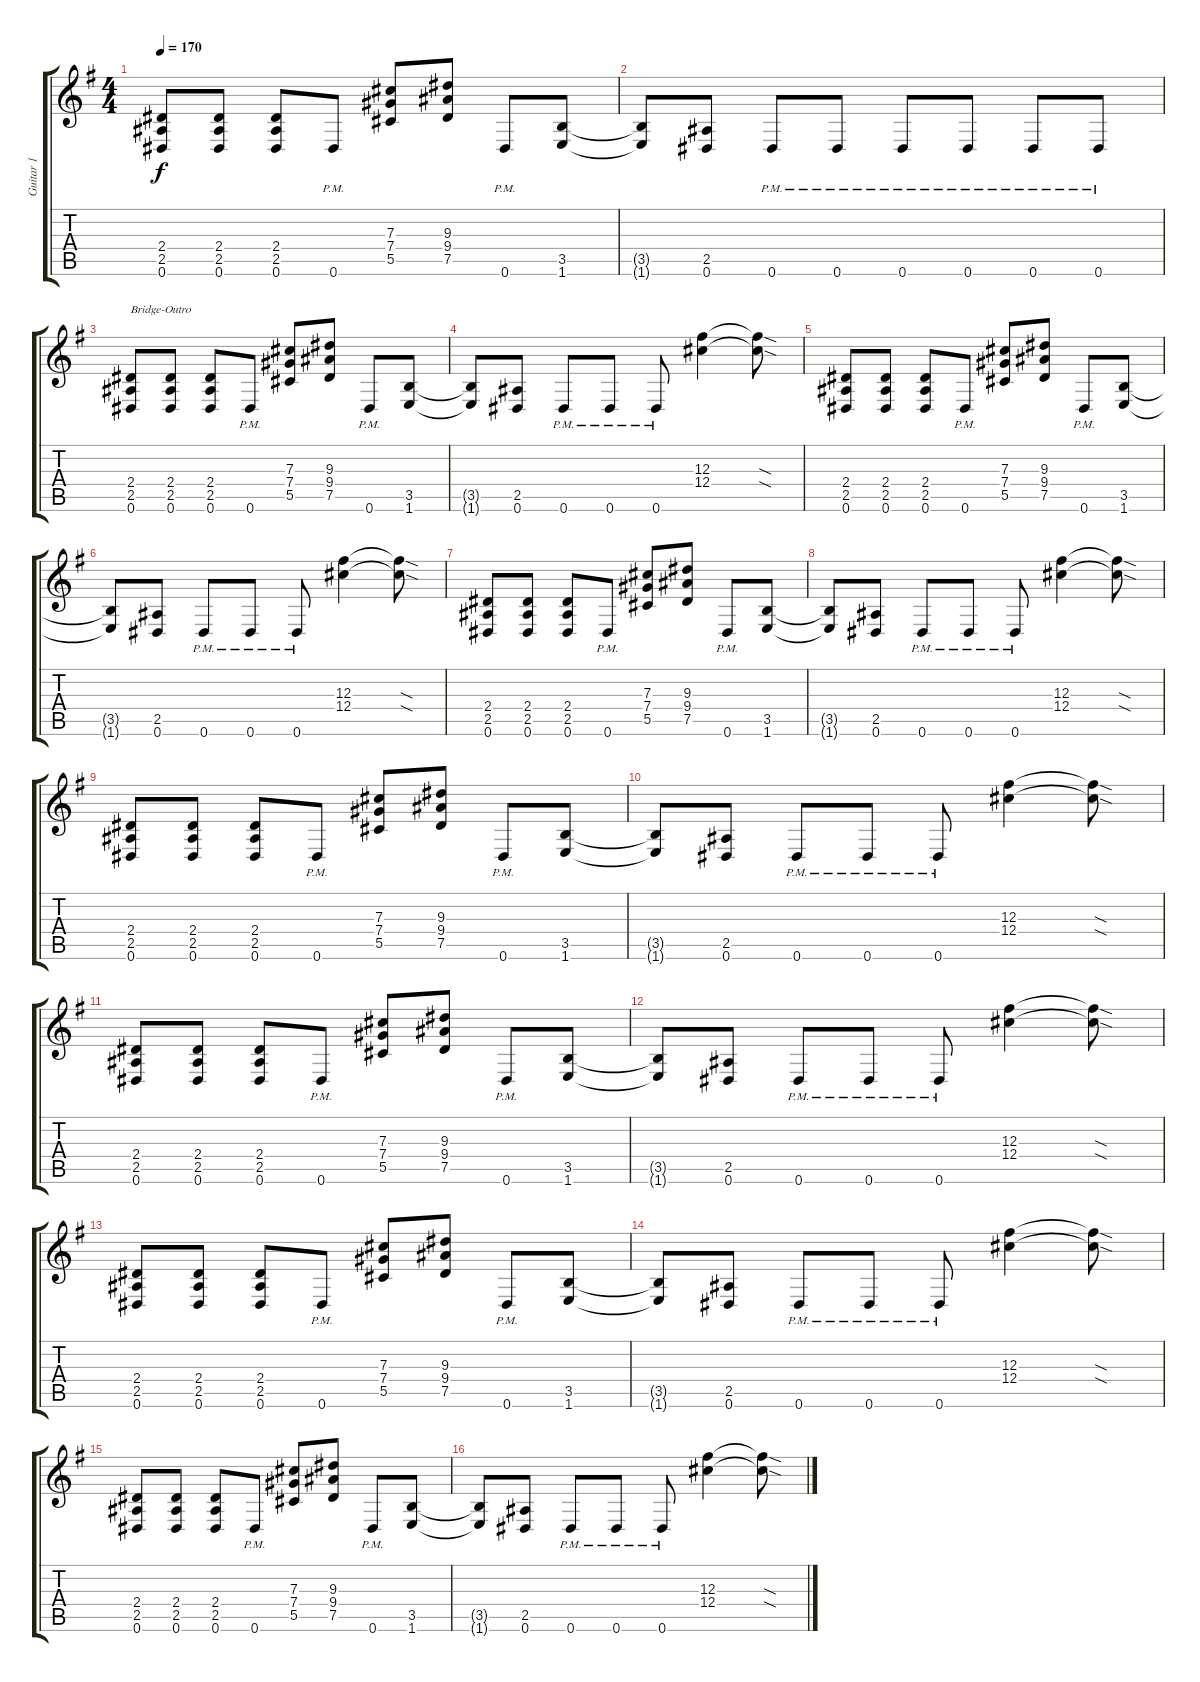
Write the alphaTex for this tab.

\track ("Guitar 1" "Guitar 1") {instrument distortionguitar}
\staff {score tabs}
\tuning (Eb4 Bb3 Gb3 Db3 Ab2 Eb2) {hide}
\ts (4 4)
\tempo 170
\clef g2
\ks g
(2.4 2.5 0.6).8{dy f} (2.4 2.5 0.6).8 (2.4 2.5 0.6).8 0.6{pm}.8 (7.3 7.4 5.5).8 (9.3 9.4 7.5).8 0.6{pm}.8 (3.5 1.6).8 |
(3.5{t} 1.6{t}).8 (2.5 0.6).8 0.6{pm}.8 0.6{pm}.8 0.6{pm}.8 0.6{pm}.8 0.6{pm}.8 0.6{pm}.8 |
(2.4 2.5 0.6).8{txt "Bridge-Outro"} (2.4 2.5 0.6).8 (2.4 2.5 0.6).8 0.6{pm}.8 (7.3 7.4 5.5).8 (9.3 9.4 7.5).8 0.6{pm}.8 (3.5 1.6).8 |
(3.5{t} 1.6{t}).8 (2.5 0.6).8 0.6{pm}.8 0.6{pm}.8 0.6{pm}.8 (12.3 12.4).4 (12.3{sod t} 12.4{sod t}).8 |
(2.4 2.5 0.6).8 (2.4 2.5 0.6).8 (2.4 2.5 0.6).8 0.6{pm}.8 (7.3 7.4 5.5).8 (9.3 9.4 7.5).8 0.6{pm}.8 (3.5 1.6).8 |
(3.5{t} 1.6{t}).8 (2.5 0.6).8 0.6{pm}.8 0.6{pm}.8 0.6{pm}.8 (12.3 12.4).4 (12.3{sod t} 12.4{sod t}).8 |
(2.4 2.5 0.6).8 (2.4 2.5 0.6).8 (2.4 2.5 0.6).8 0.6{pm}.8 (7.3 7.4 5.5).8 (9.3 9.4 7.5).8 0.6{pm}.8 (3.5 1.6).8 |
(3.5{t} 1.6{t}).8 (2.5 0.6).8 0.6{pm}.8 0.6{pm}.8 0.6{pm}.8 (12.3 12.4).4 (12.3{sod t} 12.4{sod t}).8 |
(2.4 2.5 0.6).8 (2.4 2.5 0.6).8 (2.4 2.5 0.6).8 0.6{pm}.8 (7.3 7.4 5.5).8 (9.3 9.4 7.5).8 0.6{pm}.8 (3.5 1.6).8 |
(3.5{t} 1.6{t}).8 (2.5 0.6).8 0.6{pm}.8 0.6{pm}.8 0.6{pm}.8 (12.3 12.4).4 (12.3{sod t} 12.4{sod t}).8 |
(2.4 2.5 0.6).8 (2.4 2.5 0.6).8 (2.4 2.5 0.6).8 0.6{pm}.8 (7.3 7.4 5.5).8 (9.3 9.4 7.5).8 0.6{pm}.8 (3.5 1.6).8 |
(3.5{t} 1.6{t}).8 (2.5 0.6).8 0.6{pm}.8 0.6{pm}.8 0.6{pm}.8 (12.3 12.4).4 (12.3{sod t} 12.4{sod t}).8 |
(2.4 2.5 0.6).8 (2.4 2.5 0.6).8 (2.4 2.5 0.6).8 0.6{pm}.8 (7.3 7.4 5.5).8 (9.3 9.4 7.5).8 0.6{pm}.8 (3.5 1.6).8 |
(3.5{t} 1.6{t}).8 (2.5 0.6).8 0.6{pm}.8 0.6{pm}.8 0.6{pm}.8 (12.3 12.4).4 (12.3{sod t} 12.4{sod t}).8 |
(2.4 2.5 0.6).8 (2.4 2.5 0.6).8 (2.4 2.5 0.6).8 0.6{pm}.8 (7.3 7.4 5.5).8 (9.3 9.4 7.5).8 0.6{pm}.8 (3.5 1.6).8 |
(3.5{t} 1.6{t}).8 (2.5 0.6).8 0.6{pm}.8 0.6{pm}.8 0.6{pm}.8 (12.3 12.4).4 (12.3{sod t} 12.4{sod t}).8
